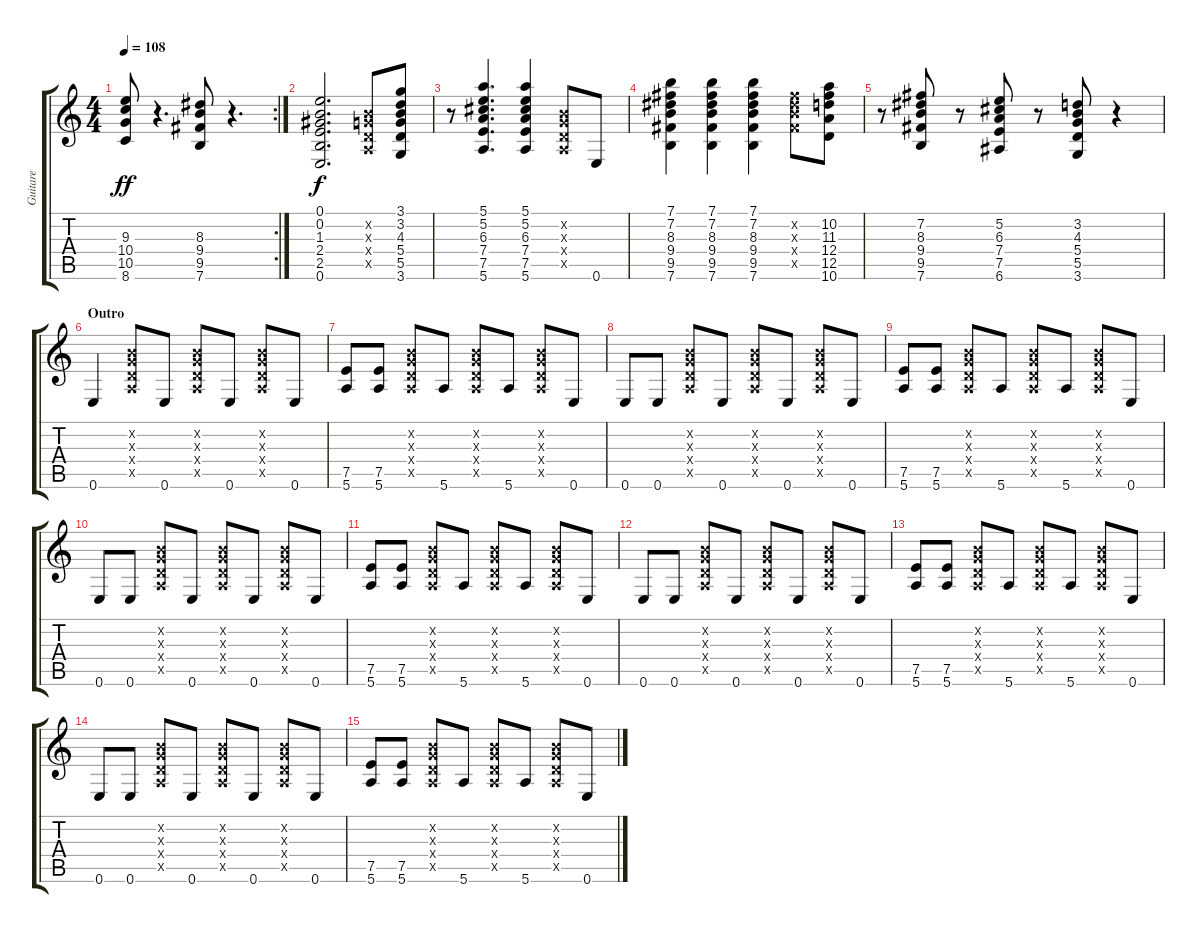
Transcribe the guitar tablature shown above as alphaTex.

\track ("Guitare" "Guitare") {instrument electricguitarjazz}
\staff {score tabs}
\tuning (E4 B3 G3 D3 A2 E2) {hide}
\rc 2
\ts (4 4)
\tempo 108
\clef g2
\ks c
(9.3 10.4 10.5 8.6).8{dy ff} r.4{d} (8.3 9.4 9.5 7.6).8 r.4{d} |
(0.1 0.2 1.3 2.4 2.5 0.6).2{d dy f} (0.2{x} 0.3{x} 0.4{x} 0.5{x}).8 (3.1 3.2 4.3 5.4 5.5 3.6).8 |
r.8 (5.1 5.2 6.3 7.4 7.5 5.6).4{d} (5.1 5.2 6.3 7.4 7.5 5.6).4 (0.2{x} 0.3{x} 0.4{x} 0.5{x}).8 0.6.8 |
(7.1 7.2 8.3 9.4 9.5 7.6).4 (7.1 7.2 8.3 9.4 9.5 7.6).4 (7.1 7.2 8.3 9.4 9.5 7.6).4 (7.2{x} 8.3{x} 9.4{x} 9.5{x}).8 (10.2 11.3 12.4 12.5 10.6).8 |
r.8 (7.2 8.3 9.4 9.5 7.6).8 r.8 (5.2 6.3 7.4 7.5 6.6).8 r.8 (3.2 4.3 5.4 5.5 3.6).8 r.4 |
\section ("" "Outro")
0.6.4 (0.2{x} 0.3{x} 0.4{x} 0.5{x}).8 0.6.8 (0.2{x} 0.3{x} 0.4{x} 0.5{x}).8 0.6.8 (0.2{x} 0.3{x} 0.4{x} 0.5{x}).8 0.6.8 |
(7.5 5.6).8 (7.5 5.6).8 (0.2{x} 0.3{x} 0.4{x} 0.5{x}).8 5.6.8 (0.2{x} 0.3{x} 0.4{x} 0.5{x}).8 5.6.8 (0.2{x} 0.3{x} 0.4{x} 0.5{x}).8 0.6.8 |
0.6.8 0.6.8 (0.2{x} 0.3{x} 0.4{x} 0.5{x}).8 0.6.8 (0.2{x} 0.3{x} 0.4{x} 0.5{x}).8 0.6.8 (0.2{x} 0.3{x} 0.4{x} 0.5{x}).8 0.6.8 |
(7.5 5.6).8 (7.5 5.6).8 (0.2{x} 0.3{x} 0.4{x} 0.5{x}).8 5.6.8 (0.2{x} 0.3{x} 0.4{x} 0.5{x}).8 5.6.8 (0.2{x} 0.3{x} 0.4{x} 0.5{x}).8 0.6.8 |
0.6.8 0.6.8 (0.2{x} 0.3{x} 0.4{x} 0.5{x}).8 0.6.8 (0.2{x} 0.3{x} 0.4{x} 0.5{x}).8 0.6.8 (0.2{x} 0.3{x} 0.4{x} 0.5{x}).8 0.6.8 |
(7.5 5.6).8 (7.5 5.6).8 (0.2{x} 0.3{x} 0.4{x} 0.5{x}).8 5.6.8 (0.2{x} 0.3{x} 0.4{x} 0.5{x}).8 5.6.8 (0.2{x} 0.3{x} 0.4{x} 0.5{x}).8 0.6.8 |
0.6.8 0.6.8 (0.2{x} 0.3{x} 0.4{x} 0.5{x}).8 0.6.8 (0.2{x} 0.3{x} 0.4{x} 0.5{x}).8 0.6.8 (0.2{x} 0.3{x} 0.4{x} 0.5{x}).8 0.6.8 |
(7.5 5.6).8 (7.5 5.6).8 (0.2{x} 0.3{x} 0.4{x} 0.5{x}).8 5.6.8 (0.2{x} 0.3{x} 0.4{x} 0.5{x}).8 5.6.8 (0.2{x} 0.3{x} 0.4{x} 0.5{x}).8 0.6.8 |
0.6.8 0.6.8 (0.2{x} 0.3{x} 0.4{x} 0.5{x}).8 0.6.8 (0.2{x} 0.3{x} 0.4{x} 0.5{x}).8 0.6.8 (0.2{x} 0.3{x} 0.4{x} 0.5{x}).8 0.6.8 |
(7.5 5.6).8 (7.5 5.6).8 (0.2{x} 0.3{x} 0.4{x} 0.5{x}).8 5.6.8 (0.2{x} 0.3{x} 0.4{x} 0.5{x}).8 5.6.8 (0.2{x} 0.3{x} 0.4{x} 0.5{x}).8 0.6.8
